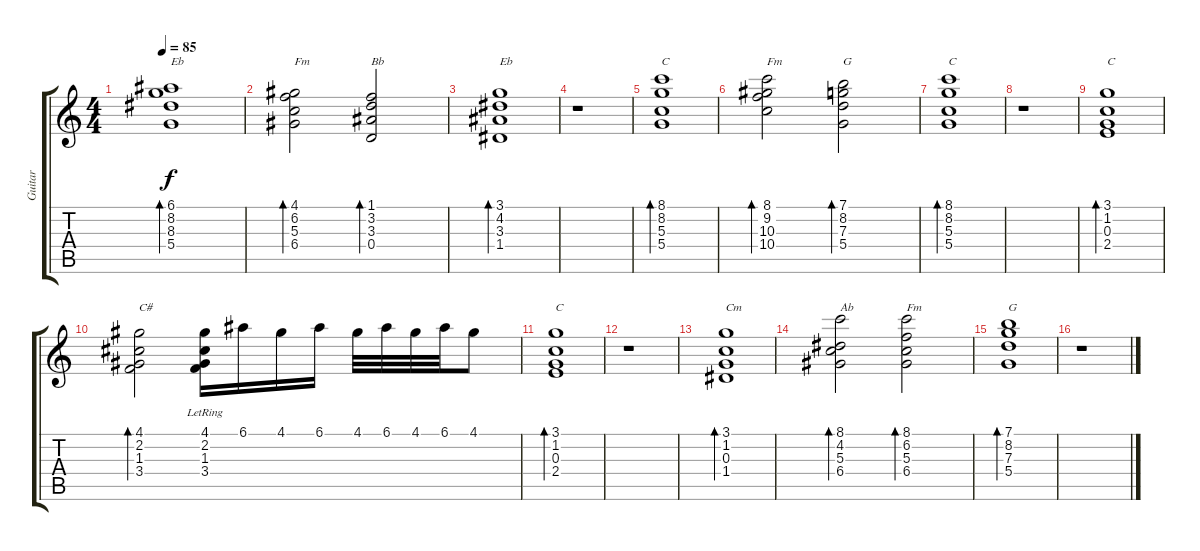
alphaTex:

\track ("Guitar" "Guitar") {instrument acousticguitarsteel}
\staff {score tabs}
\tuning (E4 B3 G3 D3 A2 E2) {hide}
\ts (4 4)
\tempo 85
\clef g2
\ks c
(6.1 8.2 8.3 5.4).1{bd 240 txt "Eb" dy f} |
(4.1 6.2 5.3 6.4).2{bd 240 txt "Fm"} (1.1 3.2 3.3 0.4).2{bd 240 txt "Bb"} |
(3.1 4.2 3.3 1.4).1{bd 240 txt "Eb"} |
r.1 |
(8.1 8.2 5.3 5.4).1{bd 240 txt "C"} |
(8.1 9.2 10.3 10.4).2{bd 240 txt "Fm"} (7.1 8.2 7.3 5.4).2{bd 240 txt "G"} |
(8.1 8.2 5.3 5.4).1{bd 240 txt "C"} |
r.1 |
(3.1 1.2 0.3 2.4).1{bd 240 txt "C"} |
(4.1 2.2 1.3 3.4).2{bd 240 txt "C#"} (4.1 2.2{lr} 1.3{lr} 3.4{lr}).16 6.1.16 4.1.16 6.1.16 4.1.32 6.1.32 4.1.32 6.1.32 4.1.8 |
(3.1 1.2 0.3 2.4).1{bd 240 txt "C"} |
r.1 |
(3.1 1.2 0.3 1.4).1{bd 240 txt "Cm"} |
(8.1 4.2 5.3 6.4).2{bd 240 txt "Ab"} (8.1 6.2 5.3 6.4).2{bd 240 txt "Fm"} |
(7.1 8.2 7.3 5.4).1{bd 240 txt "G"} |
r.1
